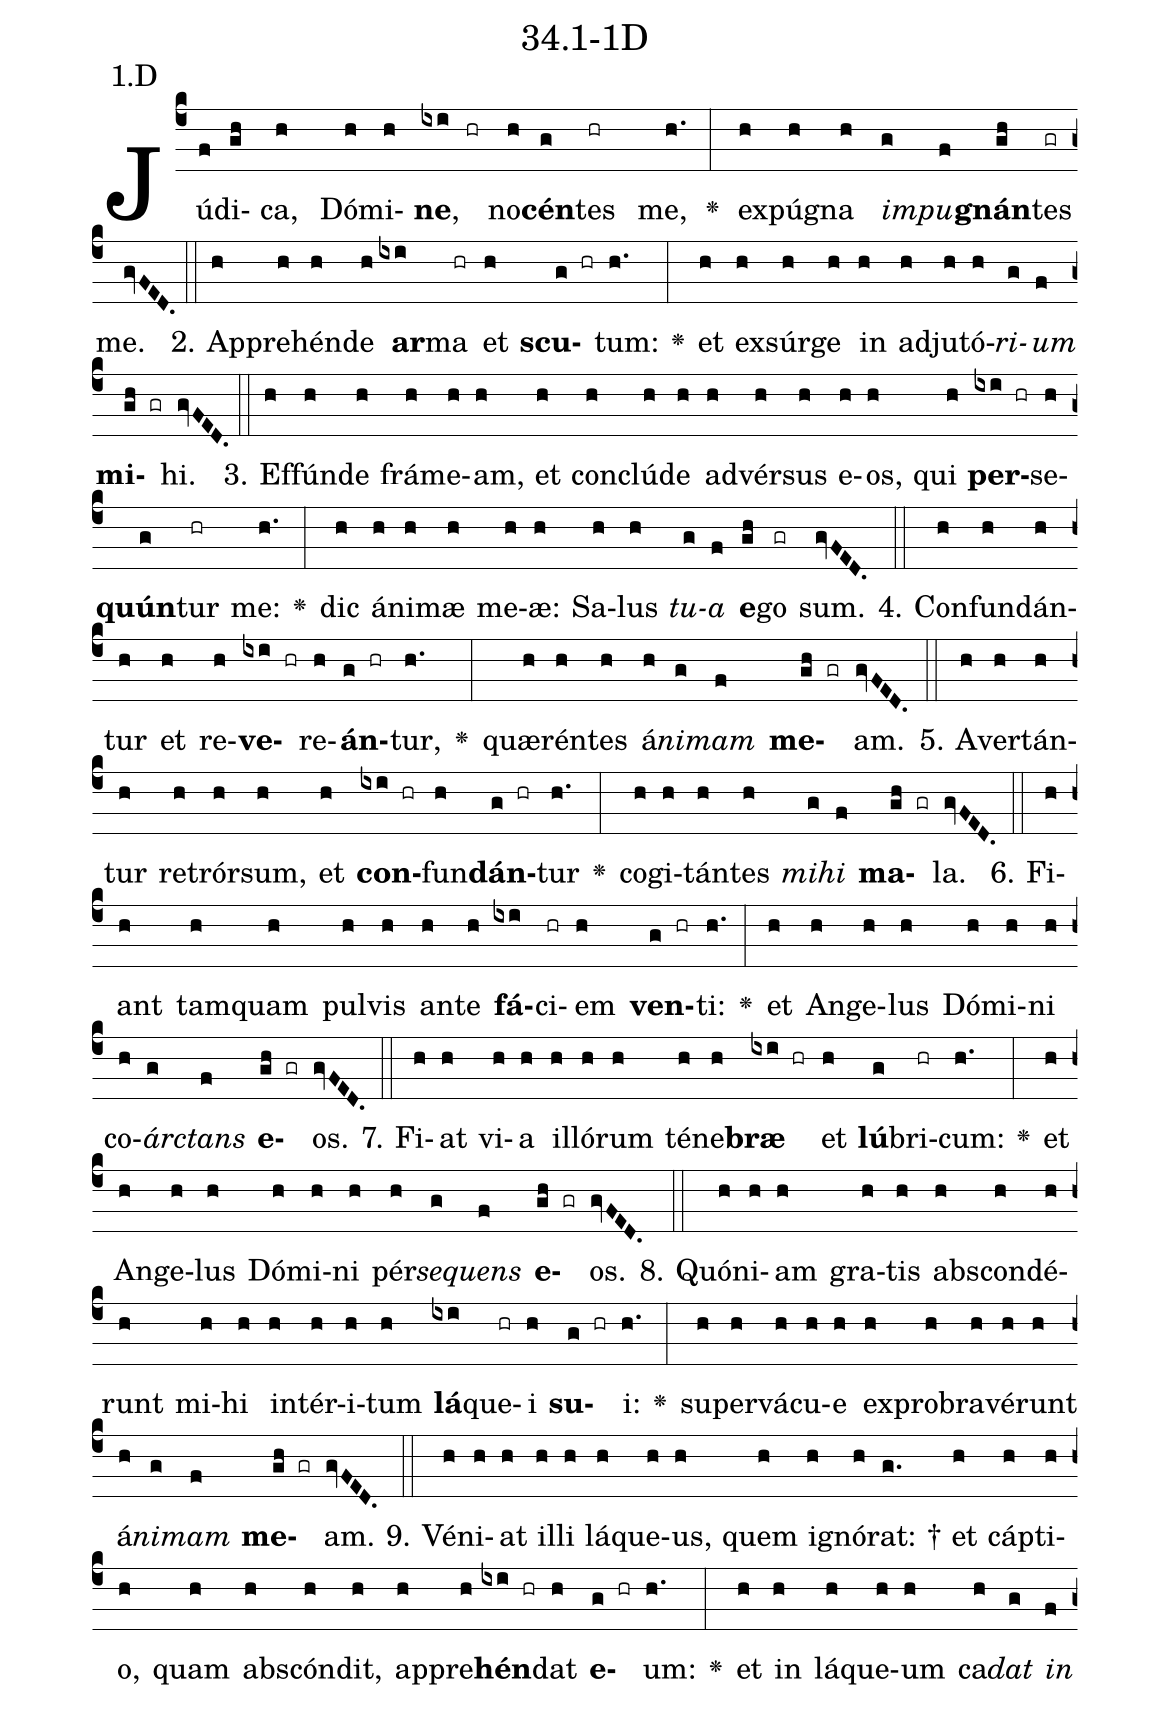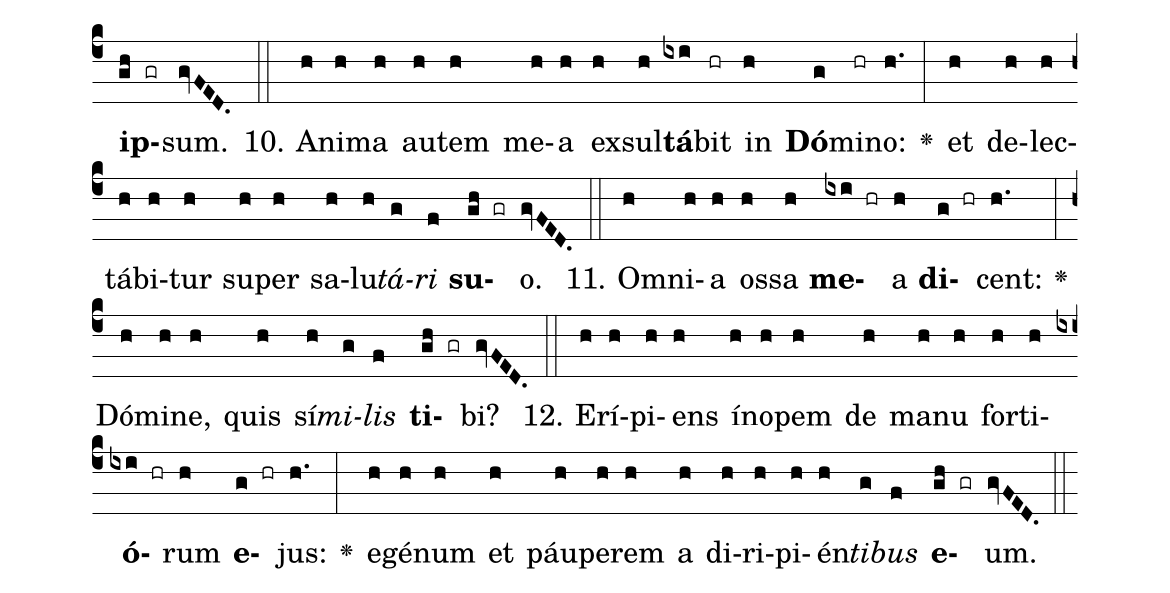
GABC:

name: 34.1-1D;
annotation: 1.D;
%%
(c4)Jú(f)di(gh)ca,(h) Dó(h)mi(h)<b>ne</b>,(ixi hr) no(h)<b>cén</b>(g)tes(hr) me,(h.) <v>\greheightstar</v>(:) ex(h)pú(h)gna(h) <i>im</i>(g)<i>pu</i>(f)<b>gnán</b>(gh)tes(gr) me.(gvFED.) (::)
2. Ap(h)pre(h)hén(h)de(h) <b>ar</b>(ixi)ma(hr) et(h) <b>scu</b>(g hr)tum:(h.) <v>\greheightstar</v>(:) et(h) ex(h)súr(h)ge(h) in(h) ad(h)ju(h)tó(h)<i>ri</i>(g)<i>um</i>(f) <b>mi</b>(gh gr)hi.(gvFED.) (::)
3. Ef(h)fún(h)de(h) frá(h)me(h)am,(h) et(h) con(h)clú(h)de(h) ad(h)vér(h)sus(h) e(h)os,(h) qui(h) <b>per</b>(ixi hr)se(h)<b>quún</b>(g)tur(hr) me:(h.) <v>\greheightstar</v>(:) dic(h) á(h)ni(h)mæ(h) me(h)æ:(h) Sa(h)lus(h) <i>tu</i>(g)<i>a</i>(f) <b>e</b>(gh)go(gr) sum.(gvFED.) (::)
4. Con(h)fun(h)dán(h)tur(h) et(h) re(h)<b>ve</b>(ixi hr)re(h)<b>án</b>(g hr)tur,(h.) <v>\greheightstar</v>(:) quæ(h)rén(h)tes(h) á(h)<i>ni</i>(g)<i>mam</i>(f) <b>me</b>(gh gr)am.(gvFED.) (::)
5. A(h)ver(h)tán(h)tur(h) re(h)trór(h)sum,(h) et(h) <b>con</b>(ixi hr)fun(h)<b>dán</b>(g hr)tur(h.) <v>\greheightstar</v>(:) co(h)gi(h)tán(h)tes(h) <i>mi</i>(g)<i>hi</i>(f) <b>ma</b>(gh gr)la.(gvFED.) (::)
6. Fi(h)ant(h) tam(h)quam(h) pul(h)vis(h) an(h)te(h) <b>fá</b>(ixi)ci(hr)em(h) <b>ven</b>(g hr)ti:(h.) <v>\greheightstar</v>(:) et(h) An(h)ge(h)lus(h) Dó(h)mi(h)ni(h) co(h)<i>árc</i>(g)<i>tans</i>(f) <b>e</b>(gh gr)os.(gvFED.) (::)
7. Fi(h)at(h) vi(h)a(h) il(h)ló(h)rum(h) té(h)ne(h)<b>bræ</b>(ixi hr) et(h) <b>lú</b>(g)bri(hr)cum:(h.) <v>\greheightstar</v>(:) et(h) An(h)ge(h)lus(h) Dó(h)mi(h)ni(h) pér(h)<i>se</i>(g)<i>quens</i>(f) <b>e</b>(gh gr)os.(gvFED.) (::)
8. Quón(h)i(h)am(h) gra(h)tis(h) abs(h)con(h)dé(h)runt(h) mi(h)hi(h) in(h)tér(h)i(h)tum(h) <b>lá</b>(ixi)que(hr)i(h) <b>su</b>(g hr)i:(h.) <v>\greheightstar</v>(:) su(h)per(h)vá(h)cu(h)e(h) ex(h)pro(h)bra(h)vé(h)runt(h) á(h)<i>ni</i>(g)<i>mam</i>(f) <b>me</b>(gh gr)am.(gvFED.) (::)
9. Vé(h)ni(h)at(h) il(h)li(h) lá(h)que(h)us,(h) quem(h) i(h)gnó(h)rat: †(g.) et(h) cáp(h)ti(h)o,(h) quam(h) abs(h)cón(h)dit,(h) ap(h)pre(h)<b>hén</b>(ixi hr)dat(h) <b>e</b>(g hr)um:(h.) <v>\greheightstar</v>(:) et(h) in(h) lá(h)que(h)um(h) ca(h)<i>dat</i>(g) <i>in</i>(f) <b>ip</b>(gh gr)sum.(gvFED.) (::)
10. A(h)ni(h)ma(h) au(h)tem(h) me(h)a(h) ex(h)sul(h)<b>tá</b>(ixi)bit(hr) in(h) <b>Dó</b>(g)mi(hr)no:(h.) <v>\greheightstar</v>(:) et(h) de(h)lec(h)tá(h)bi(h)tur(h) su(h)per(h) sa(h)lu(h)<i>tá</i>(g)<i>ri</i>(f) <b>su</b>(gh gr)o.(gvFED.) (::)
11. Om(h)ni(h)a(h) os(h)sa(h) <b>me</b>(ixi hr)a(h) <b>di</b>(g hr)cent:(h.) <v>\greheightstar</v>(:) Dó(h)mi(h)ne,(h) quis(h) sí(h)<i>mi</i>(g)<i>lis</i>(f) <b>ti</b>(gh gr)bi?(gvFED.) (::)
12. E(h)rí(h)pi(h)ens(h) ín(h)o(h)pem(h) de(h) ma(h)nu(h) for(h)ti(h)<b>ó</b>(ixi hr)rum(h) <b>e</b>(g hr)jus:(h.) <v>\greheightstar</v>(:) e(h)gé(h)num(h) et(h) páu(h)pe(h)rem(h) a(h) di(h)ri(h)pi(h)én(h)<i>ti</i>(g)<i>bus</i>(f) <b>e</b>(gh gr)um.(gvFED.) (::)
